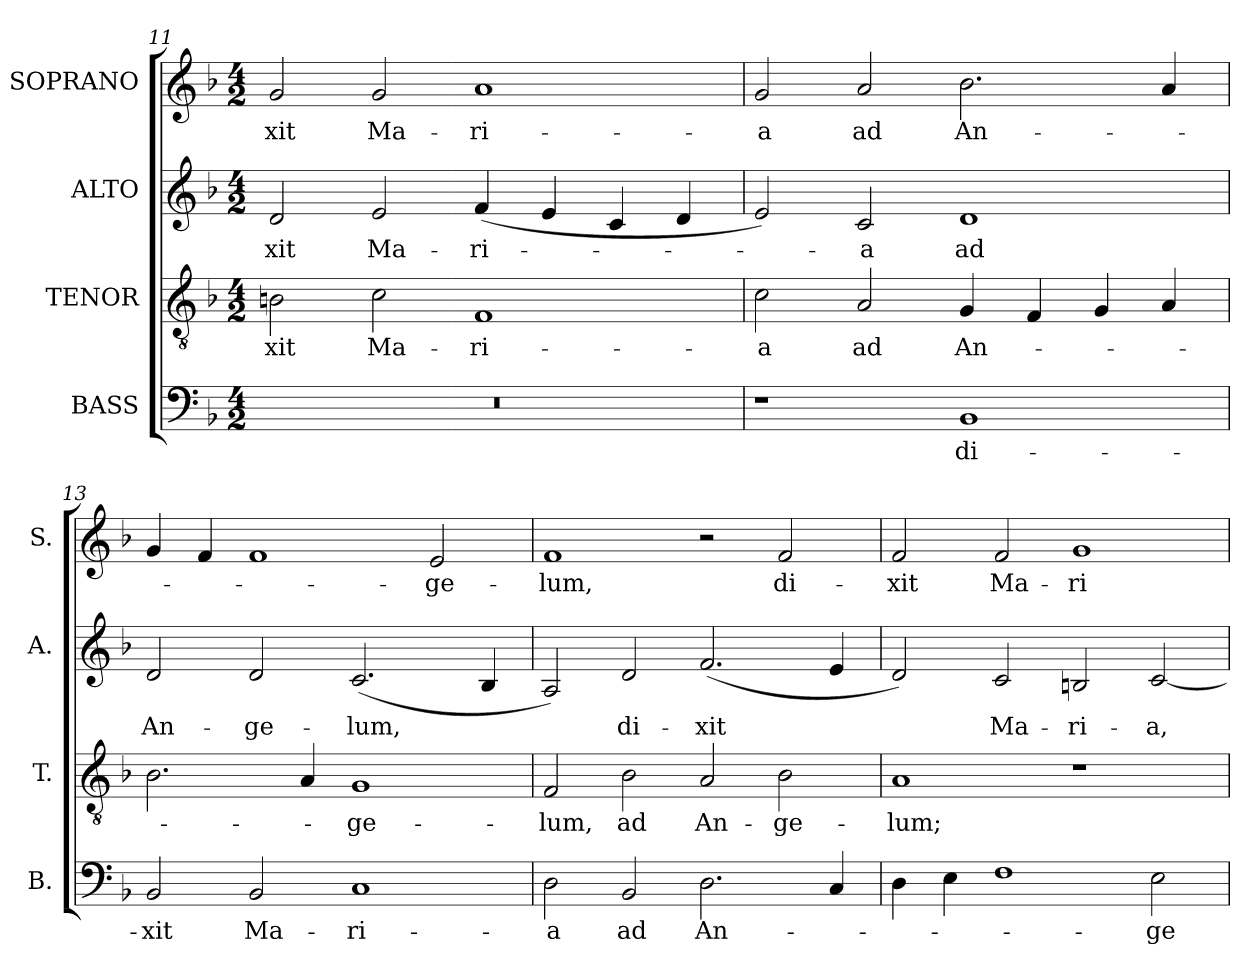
**kern	**text	**kern	**text	**kern	**text	**kern	**text
*part4	*part4	*part3	*part3	*part2	*part2	*part1	*part1
*staff4	*staff4	*staff3	*staff3	*staff2	*staff2	*staff1	*staff1
*I"BASS	*	*I"TENOR	*	*I"ALTO	*	*I"SOPRANO	*
*I'B.	*	*I'T.	*	*I'A.	*	*I'S.	*
*clefF4	*	*clefGv2	*	*clefG2	*	*clefG2	*
*	*	*ITrd7c12	*	*	*	*	*
*k[b-]	*	*k[b-]	*	*k[b-]	*	*k[b-]	*
*F:	*	*F:	*	*F:	*	*F:	*
*M4/2	*	*M4/2	*	*M4/2	*	*M4/2	*
=11	=11	=11	=11	=11	=11	=11	=11
!LO:N:vis=1	!	!	!	!	!	!	!
!	!	!	!LO:LY:b:color=#000000	!	!	!	!
!	!	!	!	!	!LO:LY:b:color=#000000	!	!
!	!	!	!	!	!	!	!LO:LY:b:color=#000000
0r	.	2BBni\	-xit	2di/	-xit	2gi/	-xit
!	!	!	!LO:LY:b:color=#000000	!	!	!	!
!	!	!	!	!	!LO:LY:b:color=#000000	!	!
!	!	!	!	!	!	!	!LO:LY:b:color=#000000
.	.	2Ci\	Ma-	2ei/	Ma-	2gi/	Ma-
!	!	!	!LO:LY:b:color=#000000	!	!	!	!
!	!	!	!	!	!LO:LY:b:color=#000000	!	!
!	!	!	!	!	!	!	!LO:LY:b:color=#000000
.	.	1FFi	-ri-	(4fi/	-ri-	1ai	-ri-
.	.	.	.	4ei/	.	.	.
.	.	.	.	4ci/	.	.	.
.	.	.	.	4di/	.	.	.
=12	=12	=12	=12	=12	=12	=12	=12
!	!	!	!LO:LY:b:color=#000000	!	!	!	!
!	!	!	!	!	!	!	!LO:LY:b:color=#000000
1r	.	2Ci\	-a	2ei/)	.	2gi/	-a
!	!	!	!LO:LY:b:color=#000000	!	!	!	!
!	!	!	!	!	!LO:LY:b:color=#000000	!	!
!	!	!	!	!	!	!	!LO:LY:b:color=#000000
.	.	2AAi/	ad	2ci/	-a	2ai/	ad
!	!LO:LY:b:color=#000000	!	!	!	!	!	!
!	!	!	!LO:LY:b:color=#000000	!	!	!	!
!	!	!	!	!	!LO:LY:b:color=#000000	!	!
!	!	!	!	!	!	!	!LO:LY:b:color=#000000
1BB-i	di-	4GGi/	An-	1di	ad	2.b-i\	An-
.	.	4FFi/	.	.	.	.	.
.	.	4GGi/	.	.	.	.	.
.	.	4AAi/	.	.	.	4ai/	.
!!LO:LB:g=z
=13	=13	=13	=13	=13	=13	=13	=13
!	!LO:LY:b:color=#000000	!	!	!	!	!	!
!	!	!	!	!	!LO:LY:b:color=#000000	!	!
2BB-i/	-xit	2.BB-i\	.	2di/	An-	4gi/	.
.	.	.	.	.	.	4fi/	.
!	!LO:LY:b:color=#000000	!	!	!	!	!	!
!	!	!	!	!	!LO:LY:b:color=#000000	!	!
2BB-i/	Ma-	.	.	2di/	-ge-	1fi	.
.	.	4AAi/	.	.	.	.	.
!	!LO:LY:b:color=#000000	!	!	!	!	!	!
!	!	!	!LO:LY:b:color=#000000	!	!	!	!
!	!	!	!	!	!LO:LY:b:color=#000000	!	!
1Ci	-ri-	1GGi	-ge-	(2.ci/	-lum,	.	.
!	!	!	!	!	!	!	!LO:LY:b:color=#000000
.	.	.	.	.	.	2ei/	-ge-
.	.	.	.	4B-i/	.	.	.
=14	=14	=14	=14	=14	=14	=14	=14
!	!LO:LY:b:color=#000000	!	!	!	!	!	!
!	!	!	!LO:LY:b:color=#000000	!	!	!	!
!	!	!	!	!	!	!	!LO:LY:b:color=#000000
2Di\	-a	2FFi/	-lum,	2Ai/)	.	1fi	-lum,
!	!LO:LY:b:color=#000000	!	!	!	!	!	!
!	!	!	!LO:LY:b:color=#000000	!	!	!	!
!	!	!	!	!	!LO:LY:b:color=#000000	!	!
2BB-i/	ad	2BB-i\	ad	2di/	di-	.	.
!	!LO:LY:b:color=#000000	!	!	!	!	!	!
!	!	!	!LO:LY:b:color=#000000	!	!	!	!
!	!	!	!	!	!LO:LY:b:color=#000000	!	!
2.Di\	An-	2AAi/	An-	(2.fi/	-xit	2r	.
!	!	!	!LO:LY:b:color=#000000	!	!	!	!
!	!	!	!	!	!	!	!LO:LY:b:color=#000000
.	.	2BB-i\	-ge-	.	.	2fi/	di-
4Ci/	.	.	.	4ei/	.	.	.
=15	=15	=15	=15	=15	=15	=15	=15
!	!	!	!LO:LY:b:color=#000000	!	!	!	!
!	!	!	!	!	!	!	!LO:LY:b:color=#000000
4Di\	.	1AAi	-lum;	2di/)	.	2fi/	-xit
4Ei\	.	.	.	.	.	.	.
!	!	!	!	!	!LO:LY:b:color=#000000	!	!
!	!	!	!	!	!	!	!LO:LY:b:color=#000000
1Fi	.	.	.	2ci/	Ma-	2fi/	Ma-
!	!	!	!	!	!LO:LY:b:color=#000000	!	!
!	!	!	!	!	!	!	!LO:LY:b:color=#000000
.	.	1r	.	2Bni/	-ri-	1gi	-ri-
!	!LO:LY:b:color=#000000	!	!	!	!	!	!
!	!	!	!	!	!LO:LY:b:color=#000000	!	!
2Ei\	-ge-	.	.	[2ci/	-a,	.	.
=	=	=	=	=	=	=	=
*-	*-	*-	*-	*-	*-	*-	*-
